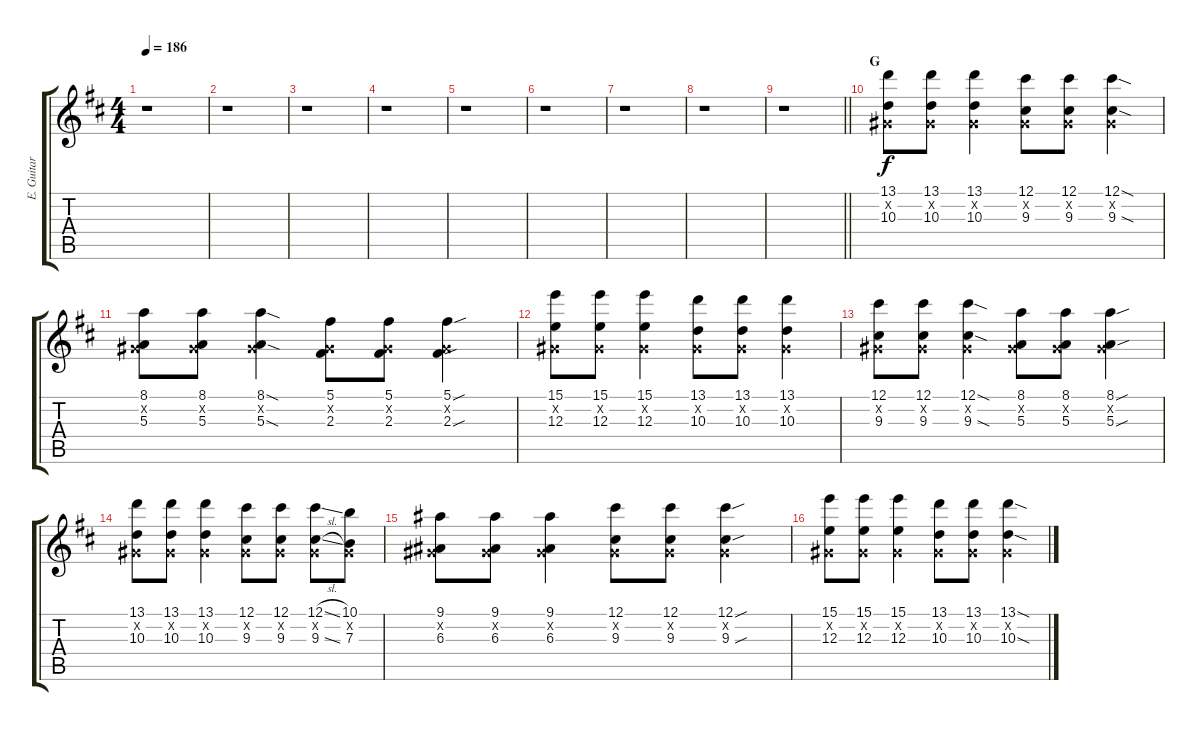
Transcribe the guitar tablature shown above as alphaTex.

\track ("E. Guitar III" "E. Guitar ") {instrument overdrivenguitar}
\staff {score tabs}
\tuning (Db4 Ab3 E3 B2 Gb2 B1) {hide}
\ts (4 4)
\tempo 186
\clef g2
\ks d
r.1{dy fff} |
r.1 |
r.1 |
r.1 |
r.1 |
r.1 |
r.1 |
r.1 |
\barLineRight lightlight
r.1 |
\section ("" "G")
(13.1 0.2{x} 10.3).8{dy f} (13.1 0.2{x} 10.3).8 (13.1 0.2{x} 10.3).4 (12.1 0.2{x} 9.3).8 (12.1 0.2{x} 9.3).8 (12.1{sod} 0.2{x} 9.3{sod}).4 |
(8.1 0.2{x} 5.3).8 (8.1 0.2{x} 5.3).8 (8.1{sod} 0.2{x} 5.3{sod}).4 (5.1 0.2{x} 2.3).8 (5.1 0.2{x} 2.3).8 (5.1{sou} 0.2{x} 2.3{sou}).4 |
(15.1 0.2{x} 12.3).8 (15.1 0.2{x} 12.3).8 (15.1 0.2{x} 12.3).4 (13.1 0.2{x} 10.3).8 (13.1 0.2{x} 10.3).8 (13.1 0.2{x} 10.3).4 |
(12.1 0.2{x} 9.3).8 (12.1 0.2{x} 9.3).8 (12.1{sod} 0.2{x} 9.3{sod}).4 (8.1 0.2{x} 5.3).8 (8.1 0.2{x} 5.3).8 (8.1{sou} 0.2{x} 5.3{sou}).4 |
(13.1 0.2{x} 10.3).8 (13.1 0.2{x} 10.3).8 (13.1 0.2{x} 10.3).4 (12.1 0.2{x} 9.3).8 (12.1 0.2{x} 9.3).8 (12.1{sl} 0.2{x} 9.3{sl}).8 (10.1 0.2{x} 7.3).8 |
(9.1 0.2{x} 6.3).8 (9.1 0.2{x} 6.3).8 (9.1 0.2{x} 6.3).4 (12.1 0.2{x} 9.3).8 (12.1 0.2{x} 9.3).8 (12.1{sou} 0.2{x} 9.3{sou}).4 |
(15.1 0.2{x} 12.3).8 (15.1 0.2{x} 12.3).8 (15.1 0.2{x} 12.3).4 (13.1 0.2{x} 10.3).8 (13.1 0.2{x} 10.3).8 (13.1{sod} 0.2{x} 10.3{sod}).4
